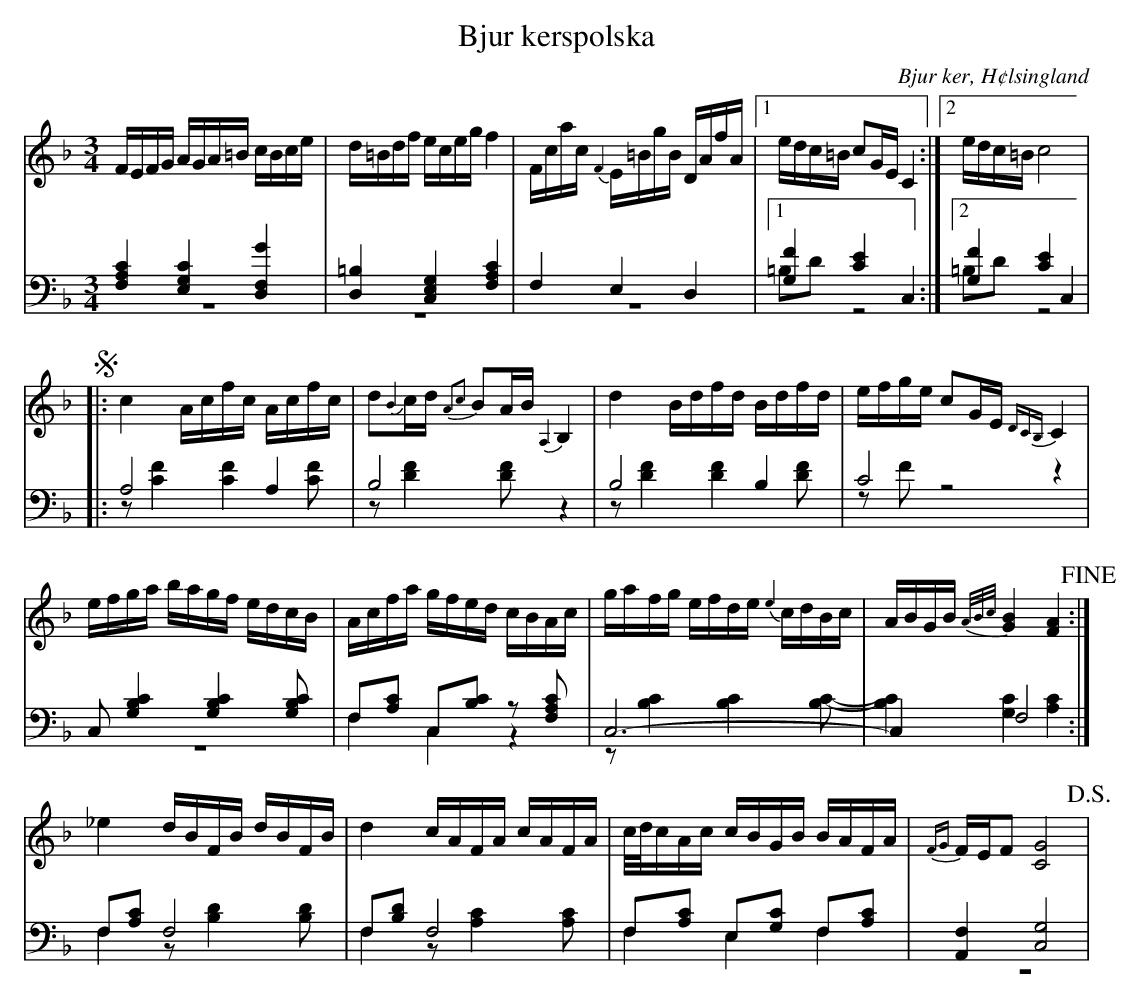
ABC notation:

X:1
T: Bjur kerspolska
O: Bjur ker, H¢lsingland
M: 3/4
L: 1/16
K: F
V:1
V:2
V:3 merge
V:1
FEFG AGA=B cBce|d=Bdf eceg f4|Fcac {F2}E=BgB DAfA|1 edc=B c2GE C4:|2 edc=B c8 |
!segno! |:c4 Acfc Acfc|d2{B2}cd {A2c2}B2AB {A,2}B,4|d4 Bdfd Bdfd|efge c2GE {DCB,}C4|
efga bagf edcB|Acfa gfed cBAc|gafg efde {e2}cdBc|ABGB {A/B/c/}[G4B4] [F4A4] !fine!:|
_e4 dBFB dBFB|d4 cAFA cAFA|c/d/cAc cBGB BAFA|{FG}FEF2 [C8G8] !D.S.!|
V:2 clef=bass
[F,4A,4C4] [E,4G,4C4] [D,4F,4G4]|[=B,4D,4] [G,4C,4E,4] [F,4A,4C4]|F,4 E,4 D,4|1 [G,4F4] [C4E4] C,4:|2 [G,4F4] [C4E4] C,4 |
|:A,8 A,4|B,8 z4|B,8  B,4|C8 z4|
C,2 [G,4B,4C4] [G,4B,4C4] [G,2B,2C2]|F,2[A,2C2] C,2[B,2C2] z2 [F,2A,2C2]|C,12-|C,4 F,8:|
F,2[A,2C2] F,8|F,2[B,2D2] F,8|F,2[A,2C2] E,2[G,2C2] F,2[A,2C2]|[A,,4F,4] [C,8G,8] |
V:3 clef=bass
z12|z12|z12|1 =B,2D2 z8:|2 =B,2D2 z8|
|:z2 [C4F4] [C4F4] [C2F2]|z2 [D4F4] [D2F2] z4|z2 [D4F4] [D4F4] [D2F2]|z2 F2 z8|
z12|F,4 C,4 z4|z2 [B,4C4] [B,4C4] [B,2C2]-|[B,4C4] [G,4C4] [A,4C4]:|
F,4 z2 [B,4D4] [B,2D2]|F,4 z2 [A,4C4] [A,2C2]|F,4 E,4 F,4|z12|
